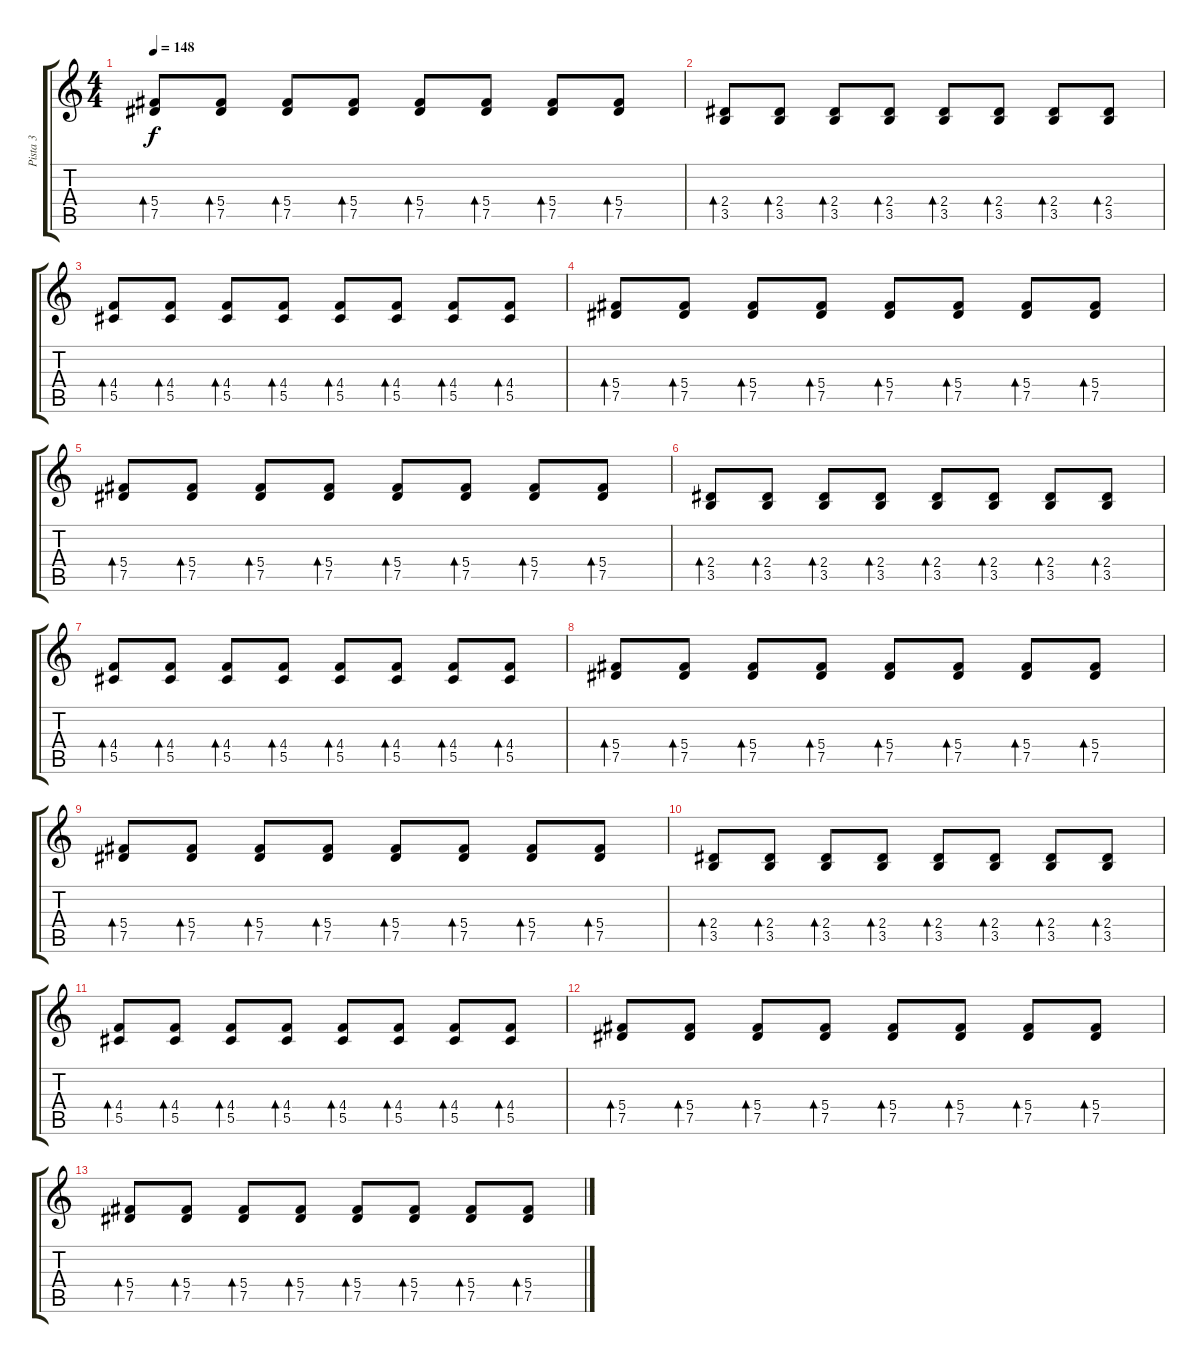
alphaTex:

\track ("Pista 3" "Pista 3") {instrument distortionguitar}
\staff {score tabs}
\tuning (Eb4 Bb3 Gb3 Db3 Ab2 Db2) {hide}
\ts (4 4)
\tempo 148
\clef g2
\ks c
(5.4 7.5).8{bd 240 dy f} (5.4 7.5).8{bd 240} (5.4 7.5).8{bd 240} (5.4 7.5).8{bd 240} (5.4 7.5).8{bd 240} (5.4 7.5).8{bd 240} (5.4 7.5).8{bd 240} (5.4 7.5).8{bd 240} |
(2.4 3.5).8{bd 240} (2.4 3.5).8{bd 240} (2.4 3.5).8{bd 240} (2.4 3.5).8{bd 240} (2.4 3.5).8{bd 240} (2.4 3.5).8{bd 240} (2.4 3.5).8{bd 240} (2.4 3.5).8{bd 240} |
(4.4 5.5).8{bd 240} (4.4 5.5).8{bd 240} (4.4 5.5).8{bd 240} (4.4 5.5).8{bd 240} (4.4 5.5).8{bd 240} (4.4 5.5).8{bd 240} (4.4 5.5).8{bd 240} (4.4 5.5).8{bd 240} |
(5.4 7.5).8{bd 240} (5.4 7.5).8{bd 240} (5.4 7.5).8{bd 240} (5.4 7.5).8{bd 240} (5.4 7.5).8{bd 240} (5.4 7.5).8{bd 240} (5.4 7.5).8{bd 240} (5.4 7.5).8{bd 240} |
(5.4 7.5).8{bd 240} (5.4 7.5).8{bd 240} (5.4 7.5).8{bd 240} (5.4 7.5).8{bd 240} (5.4 7.5).8{bd 240} (5.4 7.5).8{bd 240} (5.4 7.5).8{bd 240} (5.4 7.5).8{bd 240} |
(2.4 3.5).8{bd 240} (2.4 3.5).8{bd 240} (2.4 3.5).8{bd 240} (2.4 3.5).8{bd 240} (2.4 3.5).8{bd 240} (2.4 3.5).8{bd 240} (2.4 3.5).8{bd 240} (2.4 3.5).8{bd 240} |
(4.4 5.5).8{bd 240} (4.4 5.5).8{bd 240} (4.4 5.5).8{bd 240} (4.4 5.5).8{bd 240} (4.4 5.5).8{bd 240} (4.4 5.5).8{bd 240} (4.4 5.5).8{bd 240} (4.4 5.5).8{bd 240} |
(5.4 7.5).8{bd 240} (5.4 7.5).8{bd 240} (5.4 7.5).8{bd 240} (5.4 7.5).8{bd 240} (5.4 7.5).8{bd 240} (5.4 7.5).8{bd 240} (5.4 7.5).8{bd 240} (5.4 7.5).8{bd 240} |
(5.4 7.5).8{bd 240} (5.4 7.5).8{bd 240} (5.4 7.5).8{bd 240} (5.4 7.5).8{bd 240} (5.4 7.5).8{bd 240} (5.4 7.5).8{bd 240} (5.4 7.5).8{bd 240} (5.4 7.5).8{bd 240} |
(2.4 3.5).8{bd 240} (2.4 3.5).8{bd 240} (2.4 3.5).8{bd 240} (2.4 3.5).8{bd 240} (2.4 3.5).8{bd 240} (2.4 3.5).8{bd 240} (2.4 3.5).8{bd 240} (2.4 3.5).8{bd 240} |
(4.4 5.5).8{bd 240} (4.4 5.5).8{bd 240} (4.4 5.5).8{bd 240} (4.4 5.5).8{bd 240} (4.4 5.5).8{bd 240} (4.4 5.5).8{bd 240} (4.4 5.5).8{bd 240} (4.4 5.5).8{bd 240} |
(5.4 7.5).8{bd 240} (5.4 7.5).8{bd 240} (5.4 7.5).8{bd 240} (5.4 7.5).8{bd 240} (5.4 7.5).8{bd 240} (5.4 7.5).8{bd 240} (5.4 7.5).8{bd 240} (5.4 7.5).8{bd 240} |
(5.4 7.5).8{bd 240} (5.4 7.5).8{bd 240} (5.4 7.5).8{bd 240} (5.4 7.5).8{bd 240} (5.4 7.5).8{bd 240} (5.4 7.5).8{bd 240} (5.4 7.5).8{bd 240} (5.4 7.5).8{bd 240}
